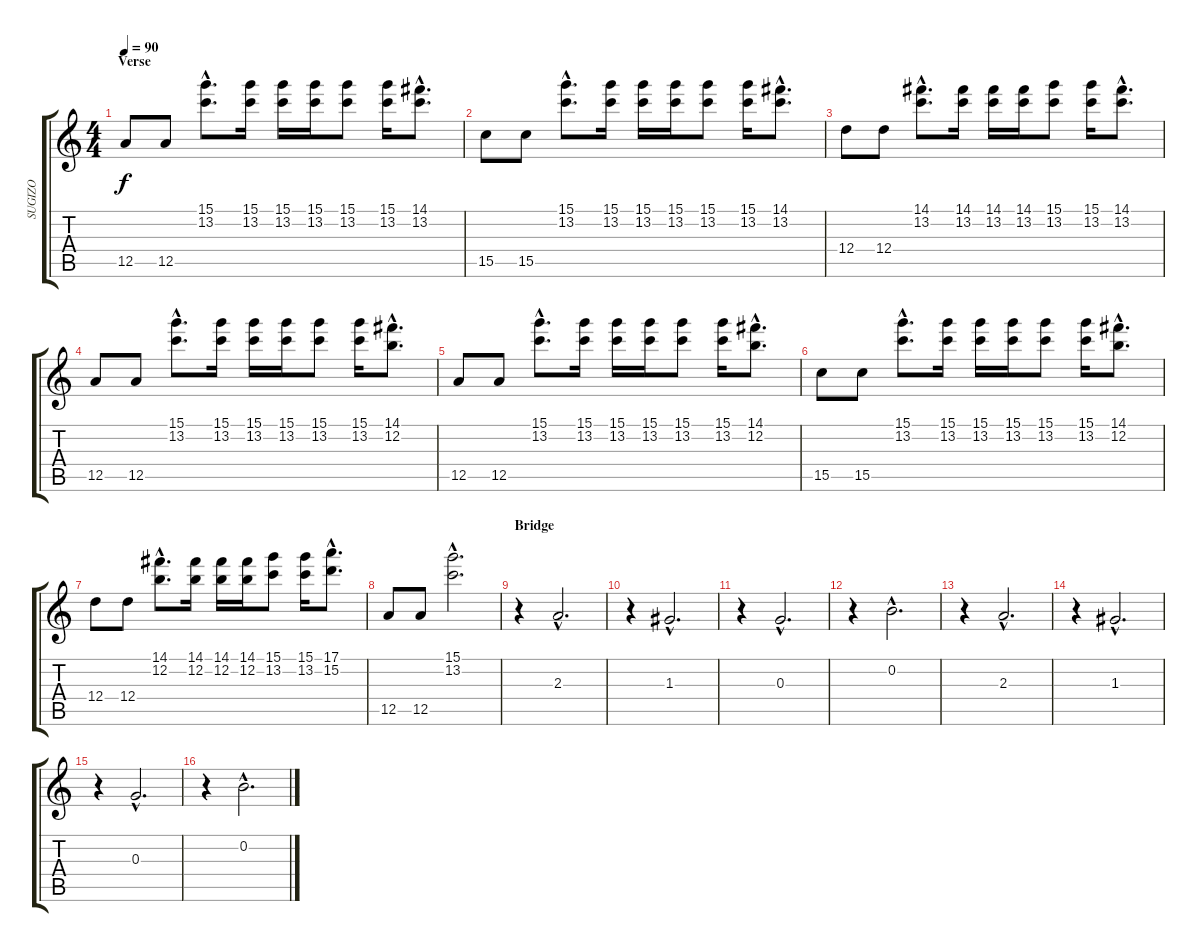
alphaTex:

\track ("SUGIZO" "SUGIZO") {instrument electricguitarjazz}
\staff {score tabs}
\tuning (E4 B3 G3 D3 A2 E2) {hide}
\ts (4 4)
\section ("" "Verse")
\tempo 90
\clef g2
\ks c
12.5.8{dy f volume 12 instrument distortionguitar} 12.5.8 (15.1{hac} 13.2{hac}).8{d} (15.1 13.2).16 (15.1 13.2).16 (15.1 13.2).16 (15.1 13.2).8 (15.1 13.2).16 (14.1{hac} 13.2{hac}).8{d} |
15.5.8 15.5.8 (15.1{hac} 13.2{hac}).8{d} (15.1 13.2).16 (15.1 13.2).16 (15.1 13.2).16 (15.1 13.2).8 (15.1 13.2).16 (14.1{hac} 13.2{hac}).8{d} |
12.4.8 12.4.8 (14.1{hac} 13.2{hac}).8{d} (14.1 13.2).16 (14.1 13.2).16 (14.1 13.2).16 (15.1 13.2).8 (15.1 13.2).16 (14.1{hac} 13.2{hac}).8{d} |
12.5.8 12.5.8 (15.1{hac} 13.2{hac}).8{d} (15.1 13.2).16 (15.1 13.2).16 (15.1 13.2).16 (15.1 13.2).8 (15.1 13.2).16 (14.1{hac} 12.2{hac}).8{d} |
12.5.8 12.5.8 (15.1{hac} 13.2{hac}).8{d} (15.1 13.2).16 (15.1 13.2).16 (15.1 13.2).16 (15.1 13.2).8 (15.1 13.2).16 (14.1{hac} 12.2{hac}).8{d} |
15.5.8 15.5.8 (15.1{hac} 13.2{hac}).8{d} (15.1 13.2).16 (15.1 13.2).16 (15.1 13.2).16 (15.1 13.2).8 (15.1 13.2).16 (14.1{hac} 12.2{hac}).8{d} |
12.4.8 12.4.8 (14.1{hac} 12.2{hac}).8{d} (14.1 12.2).16 (14.1 12.2).16 (14.1 12.2).16 (15.1 13.2).8 (15.1 13.2).16 (17.1{hac} 15.2{hac}).8{d} |
12.5.8 12.5.8 (15.1{hac} 13.2{hac}).2{d} |
\section ("" "Bridge")
r.4{volume 16 instrument acousticguitarnylon} 2.3{hac}.2{d} |
r.4 1.3{hac}.2{d} |
r.4 0.3{hac}.2{d} |
r.4 0.2{hac}.2{d} |
r.4 2.3{hac}.2{d} |
r.4 1.3{hac}.2{d} |
r.4 0.3{hac}.2{d} |
r.4 0.2{hac}.2{d}
